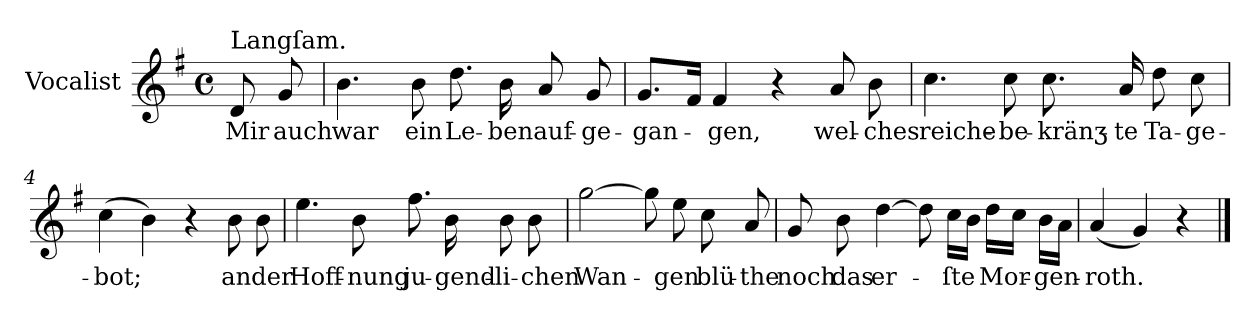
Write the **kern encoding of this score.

**kern	**text
*part1	*part1
*staff1	*staff1
*I"Vocalist	*
*clefG2	*
*k[f#]	*
*G:	*
*M4/4	*
*met(c)	*
=	=
!LO:TX:a:t=Langſam.	!
8d	Mir
8g	auch
=1	=1
4.b	war
8b	ein
8.dd	Le-
16b	-ben
8a	auf-
8g	-ge-
=2	=2
8.gL	-gan-
16f#Jk	.
4f#	-gen,
4r	.
8a	wel-
8b	-ches
=3	=3
4.cc	reiche-
8cc	-be-
8.cc	-kränʒ-
16a	-te
8dd	Ta-
8cc	-ge-
=4	=4
(4cc	-bot;
4b)	.
4r	.
8b	an
8b	der
=5	=5
4.ee	Hoff-
8b	-nung
8.ff#	ju-
16b	-gend-
8b	-li-
8b	-chen
=6	=6
[2gg	Wan-
8gg]	.
8ee	-gen
8cc	blü-
8a	-the
=7	=7
8g	noch
8b	das
[4dd	er-
8dd]	.
16ccLL	-ſte
16bJJ	.
16ddLL	Mor-
16ccJJ	.
16b\LL	-gen-
16aJJ	.
=8	=8
(4a	-roth.
4g)	.
4r	.
==	==
*-	*-
